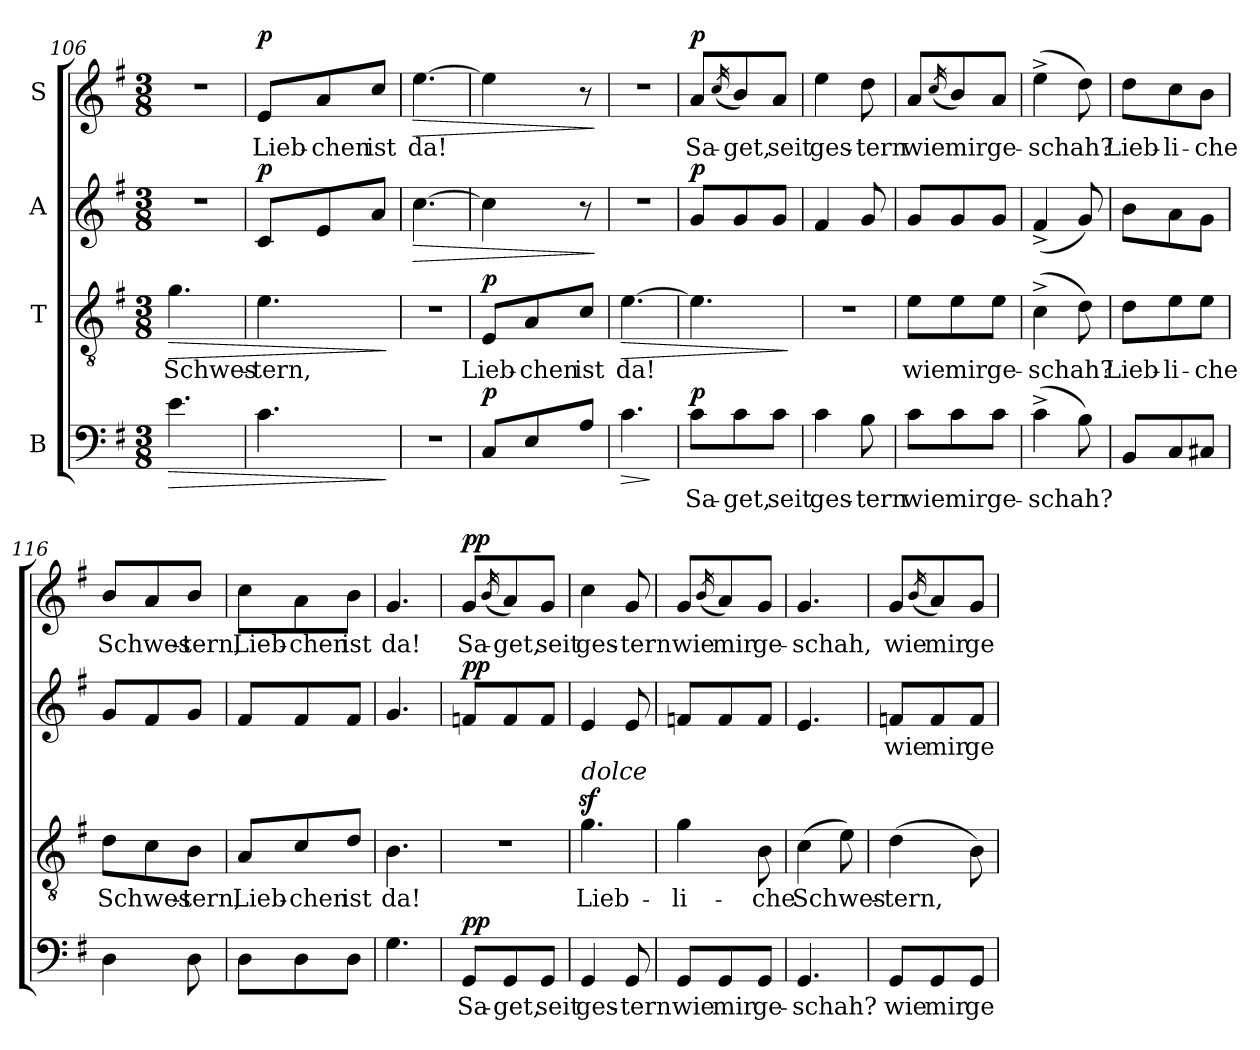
**kern	**text	**dynam	**kern	**text	**dynam	**kern	**text	**dynam	**kern	**text	**dynam
*part4	*part4	*part4	*part3	*part3	*part3	*part2	*part2	*part2	*part1	*part1	*part1
*staff4	*staff4	*staff4	*staff3	*staff3	*staff3	*staff2	*staff2	*staff2	*staff1	*staff1	*staff1
*I"B	*	*	*I"T	*	*	*I"A	*	*	*I"S	*	*
*clefF4	*	*	*clefGv2	*	*	*clefG2	*	*	*clefG2	*	*
*k[f#]	*	*	*k[f#]	*	*	*k[f#]	*	*	*k[f#]	*	*
*M3/8	*	*	*M3/8	*	*	*M3/8	*	*	*M3/8	*	*
=106	=106	=106	=106	=106	=106	=106	=106	=106	=106	=106	=106
!	!	!LO:HP:b	!	!LO:LY:b	!LO:HP:b	!	!	!	!	!	!
4.e\	.	>	4.g\	Schwes-	>	4.r	.	.	4.r	.	.
=107	=107	=107	=107	=107	=107	=107	=107	=107	=107	=107	=107
!	!	!	!	!LO:LY:b	!	!	!	!LO:DY:b	!	!LO:LY:b	!LO:DY:b
4.c\	.	.	4.e\	-tern,	.	8c/L	.	p	8e/L	Lieb-	p
!	!	!	!	!	!	!	!	!	!	!LO:LY:b	!
.	.	.	.	.	.	8e/	.	.	8a/	-chen	.
!	!	!	!	!	!	!	!	!	!	!LO:LY:b	!
.	.	.	.	.	.	8a/J	.	.	8cc/J	ist	.
.	.	]	.	.	]	.	.	.	.	.	.
=108	=108	=108	=108	=108	=108	=108	=108	=108	=108	=108	=108
!	!	!	!	!	!	!	!	!LO:HP:b	!	!LO:LY:b	!LO:HP:b
4.r	.	.	4.r	.	.	[4.cc\	.	>	[4.ee\	da!	>
=109	=109	=109	=109	=109	=109	=109	=109	=109	=109	=109	=109
!	!	!LO:DY:b	!	!LO:LY:b	!LO:DY:b	!	!	!	!	!	!
8C/L	.	p	8E/L	Lieb-	p	4cc\]	.	.	4ee\]	.	.
!	!	!	!	!LO:LY:b	!	!	!	!	!	!	!
8E/	.	.	8A/	-chen	.	.	.	.	.	.	.
!	!	!	!	!LO:LY:b	!	!	!	!	!	!	!
8A/J	.	.	8c/J	ist	.	8r	.	.	8r	.	.
.	.	.	.	.	.	.	.	]	.	.	]
=110	=110	=110	=110	=110	=110	=110	=110	=110	=110	=110	=110
!	!	!LO:HP:b	!	!LO:LY:b	!LO:HP:b	!	!	!	!	!	!
4.c\	.	>	[4.e\	da!	>	4.r	.	.	4.r	.	.
.	.	]	.	.	.	.	.	.	.	.	.
!!LO:LB:g=z
=111	=111	=111	=111	=111	=111	=111	=111	=111	=111	=111	=111
!	!LO:LY:b	!LO:DY:b	!	!	!	!	!	!LO:DY:b	!	!LO:LY:b	!LO:DY:b
8c\L	Sa-	p	4.e\]	.	.	8g/L	.	p	8a/L	Sa-	p
.	.	.	.	.	.	.	.	.	(<16qcc/	.	.
!	!LO:LY:b	!	!	!	!	!	!	!	!	!LO:LY:b	!
8c\	-get,	.	.	.	.	8g/	.	.	8b/)	-get,	.
!	!LO:LY:b	!	!	!	!	!	!	!	!	!LO:LY:b	!
8c\J	seit	.	.	.	.	8g/J	.	.	8a/J	seit	.
.	.	.	.	.	]	.	.	.	.	.	.
=112	=112	=112	=112	=112	=112	=112	=112	=112	=112	=112	=112
!	!LO:LY:b	!	!	!	!	!	!	!	!	!LO:LY:b	!
4c\	ges-	.	4.r	.	.	4f#/	.	.	4ee\	ges-	.
!	!LO:LY:b	!	!	!	!	!	!	!	!	!LO:LY:b	!
8B\	-tern	.	.	.	.	8g/	.	.	8dd\	-tern	.
=113	=113	=113	=113	=113	=113	=113	=113	=113	=113	=113	=113
!	!LO:LY:b	!	!	!LO:LY:b	!	!	!	!	!	!LO:LY:b	!
8c\L	wie	.	8e\L	wie	.	8g/L	.	.	8a/L	wie	.
.	.	.	.	.	.	.	.	.	(<16qcc/	.	.
!	!LO:LY:b	!	!	!LO:LY:b	!	!	!	!	!	!LO:LY:b	!
8c\	mir	.	8e\	mir	.	8g/	.	.	8b/)	mir	.
!	!LO:LY:b	!	!	!LO:LY:b	!	!	!	!	!	!LO:LY:b	!
8c\J	ge-	.	8e\J	ge-	.	8g/J	.	.	8a/J	ge-	.
=114	=114	=114	=114	=114	=114	=114	=114	=114	=114	=114	=114
!	!LO:LY:b	!	!	!LO:LY:b	!	!	!	!	!	!LO:LY:b	!
(>4c^\	-schah?	.	(>4c^\	-schah?	.	(<4f#^/	.	.	(>4ee^\	-schah?	.
8B\)	.	.	8d\)	.	.	8g/)	.	.	8dd\)	.	.
=115	=115	=115	=115	=115	=115	=115	=115	=115	=115	=115	=115
!	!	!	!	!LO:LY:b	!	!	!	!	!	!LO:LY:b	!
8BB/L	.	.	8d\L	Lieb-	.	8b\L	.	.	8dd\L	Lieb-	.
!	!	!	!	!LO:LY:b	!	!	!	!	!	!LO:LY:b	!
8C/	.	.	8e\	-li-	.	8a\	.	.	8cc\	-li-	.
!	!	!	!	!LO:LY:b	!	!	!	!	!	!LO:LY:b	!
8C#X/J	.	.	8e\J	-che	.	8g\J	.	.	8b\J	-che	.
=116	=116	=116	=116	=116	=116	=116	=116	=116	=116	=116	=116
!	!	!	!	!LO:LY:b	!	!	!	!	!	!LO:LY:b	!
4D\	.	.	8d\L	Schwes-	.	8g/L	.	.	8b/L	Schwes-	.
.	.	.	8c\	.	.	8f#/	.	.	8a/	.	.
!	!	!	!	!LO:LY:b	!	!	!	!	!	!LO:LY:b	!
8D\	.	.	8B\J	-tern,	.	8g/J	.	.	8b/J	-tern,	.
=117	=117	=117	=117	=117	=117	=117	=117	=117	=117	=117	=117
!	!	!	!	!LO:LY:b	!	!	!	!	!	!LO:LY:b	!
8D\L	.	.	8A/L	Lieb-	.	8f#/L	.	.	8cc\L	Lieb-	.
!	!	!	!	!LO:LY:b	!	!	!	!	!	!LO:LY:b	!
8D\	.	.	8c/	-chen	.	8f#/	.	.	8a\	-chen	.
!	!	!	!	!LO:LY:b	!	!	!	!	!	!LO:LY:b	!
8D\J	.	.	8d/J	ist	.	8f#/J	.	.	8b\J	ist	.
=118	=118	=118	=118	=118	=118	=118	=118	=118	=118	=118	=118
!	!	!	!	!LO:LY:b	!	!	!	!	!	!LO:LY:b	!
4.G\	.	.	4.B\	da!	.	4.g/	.	.	4.g/	da!	.
!!LO:LB:g=z
=119	=119	=119	=119	=119	=119	=119	=119	=119	=119	=119	=119
!	!LO:LY:b	!LO:DY:b	!	!	!	!	!	!LO:DY:b	!	!LO:LY:b	!LO:DY:b
8GG/L	Sa-	pp	4.r	.	.	8fn/L	.	pp	8g/L	Sa-	pp
.	.	.	.	.	.	.	.	.	(<16qb/	.	.
!	!LO:LY:b	!	!	!	!	!	!	!	!	!LO:LY:b	!
8GG/	-get,	.	.	.	.	8f/	.	.	8a/)	-get,	.
!	!LO:LY:b	!	!	!	!	!	!	!	!	!LO:LY:b	!
8GG/J	seit	.	.	.	.	8f/J	.	.	8g/J	seit	.
=120	=120	=120	=120	=120	=120	=120	=120	=120	=120	=120	=120
!	!	!	!LO:TX:a:i:t=dolce	!	!	!	!	!	!	!	!
!	!LO:LY:b	!	!	!LO:LY:b	!	!	!	!	!	!LO:LY:b	!
4GG/	ges-	.	4.gz<\	Lieb-	.	4e/	.	.	4cc\	ges-	.
!	!LO:LY:b	!	!	!	!	!	!	!	!	!LO:LY:b	!
8GG/	-tern	.	.	.	.	8e/	.	.	8g/	-tern	.
=121	=121	=121	=121	=121	=121	=121	=121	=121	=121	=121	=121
!	!LO:LY:b	!	!	!LO:LY:b	!	!	!	!	!	!LO:LY:b	!
8GG/L	wie	.	4g\	-li-	.	8fn/L	.	.	8g/L	wie	.
.	.	.	.	.	.	.	.	.	(<16qb/	.	.
!	!LO:LY:b	!	!	!	!	!	!	!	!	!LO:LY:b	!
8GG/	mir	.	.	.	.	8f/	.	.	8a/)	mir	.
!	!LO:LY:b	!	!	!LO:LY:b	!	!	!	!	!	!LO:LY:b	!
8GG/J	ge-	.	8B\	-che	.	8f/J	.	.	8g/J	ge-	.
=122	=122	=122	=122	=122	=122	=122	=122	=122	=122	=122	=122
!	!LO:LY:b	!	!	!LO:LY:b	!	!	!	!	!	!LO:LY:b	!
4.GG/	-schah?	.	(>4c\	Schwes-	.	4.e/	.	.	4.g/	-schah,	.
.	.	.	8e\)	.	.	.	.	.	.	.	.
=123	=123	=123	=123	=123	=123	=123	=123	=123	=123	=123	=123
!	!LO:LY:b	!	!	!LO:LY:b	!	!	!LO:LY:b	!	!	!LO:LY:b	!
8GG/L	wie	.	(>4d\	-tern,	.	8fn/L	wie	.	8g/L	wie	.
.	.	.	.	.	.	.	.	.	(<16qb/	.	.
!	!LO:LY:b	!	!	!	!	!	!LO:LY:b	!	!	!LO:LY:b	!
8GG/	mir	.	.	.	.	8f/	mir	.	8a/)	mir	.
!	!LO:LY:b	!	!	!	!	!	!LO:LY:b	!	!	!LO:LY:b	!
8GG/J	ge-	.	8B\)	.	.	8f/J	ge-	.	8g/J	ge-	.
=	=	=	=	=	=	=	=	=	=	=	=
*-	*-	*-	*-	*-	*-	*-	*-	*-	*-	*-	*-
